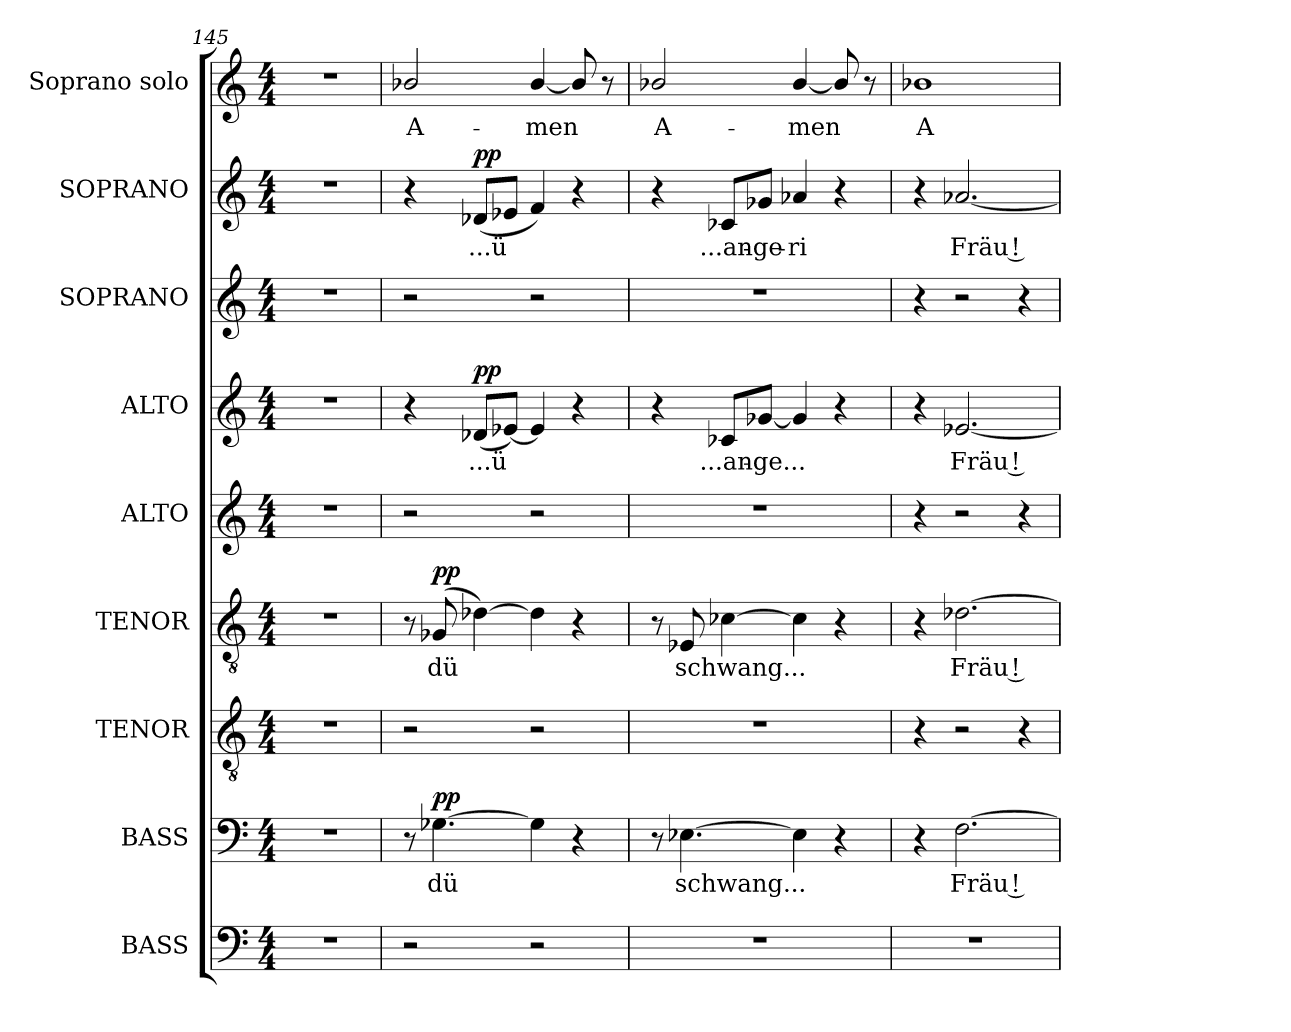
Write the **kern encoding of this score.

**kern	**kern	**text	**dynam	**kern	**kern	**text	**dynam	**kern	**kern	**text	**dynam	**kern	**kern	**text	**dynam	**kern	**text
*part9	*part8	*part8	*part8	*part7	*part6	*part6	*part6	*part5	*part4	*part4	*part4	*part3	*part2	*part2	*part2	*part1	*part1
*staff9	*staff8	*staff8	*staff8	*staff7	*staff6	*staff6	*staff6	*staff5	*staff4	*staff4	*staff4	*staff3	*staff2	*staff2	*staff2	*staff1	*staff1
*I"BASS	*I"BASS	*	*	*I"TENOR	*I"TENOR	*	*	*I"ALTO	*I"ALTO	*	*	*I"SOPRANO	*I"SOPRANO	*	*	*I"Soprano solo	*
*I'B.	*I'B.	*	*	*I'T.	*I'T.	*	*	*I'A.	*I'A.	*	*	*I'S.	*I'S.	*	*	*I'S.	*
*clefF4	*clefF4	*	*	*clefGv2	*clefGv2	*	*	*clefG2	*clefG2	*	*	*clefG2	*clefG2	*	*	*clefG2	*
*	*	*	*	*ITrd7c12	*ITrd7c12	*	*	*	*	*	*	*	*	*	*	*	*
*k[]	*k[]	*	*	*k[]	*k[]	*	*	*k[]	*k[]	*	*	*k[]	*k[]	*	*	*k[]	*
*M4/4	*M4/4	*	*	*M4/4	*M4/4	*	*	*M4/4	*M4/4	*	*	*M4/4	*M4/4	*	*	*M4/4	*
=145	=145	=145	=145	=145	=145	=145	=145	=145	=145	=145	=145	=145	=145	=145	=145	=145	=145
1r	1r	.	.	1r	1r	.	.	1r	1r	.	.	1r	1r	.	.	1r	.
!!LO:LB:g=z
=146	=146	=146	=146	=146	=146	=146	=146	=146	=146	=146	=146	=146	=146	=146	=146	=146	=146
!	!	!	!	!	!	!	!	!	!	!	!	!	!	!	!	!	!LO:LY:b:color=#000000
2r	8r	.	.	2r	8r	.	.	2r	4r	.	.	2r	4r	.	.	2b-Xi/	A-
!	!	!LO:LY:b:color=#000000	!	!	!	!	!	!	!	!	!	!	!	!	!	!	!
!	!	!	!	!	!	!LO:LY:b:color=#000000	!	!	!	!	!	!	!	!	!	!	!
.	[>4.G-Xi\	dü	pp	.	(8GG-Xi/	dü	pp	.	.	.	.	.	.	.	.	.	.
!	!	!	!	!	!	!	!	!	!	!LO:LY:b:color=#000000	!	!	!	!	!	!	!
!	!	!	!	!	!	!	!	!	!	!	!	!	!	!LO:LY:b:color=#000000	!	!	!
.	.	.	.	.	[>4D-Xi\)	.	.	.	(8d-Xi/L	...ü	pp	.	(8d-Xi/L	...ü	pp	.	.
.	.	.	.	.	.	.	.	.	[<8e-Xi/J)	.	.	.	8e-Xi/J	.	.	.	.
!	!	!	!	!	!	!	!	!	!	!	!	!	!	!	!	!	!LO:LY:b:color=#000000
2r	4G-i\]	.	.	2r	4D-i\]	.	.	2r	4e-i/]	.	.	2r	4fi/)	.	.	[<4b-i/	-men
.	4r	.	.	.	4r	.	.	.	4r	.	.	.	4r	.	.	8b-i/]	.
.	.	.	.	.	.	.	.	.	.	.	.	.	.	.	.	8r	.
=147	=147	=147	=147	=147	=147	=147	=147	=147	=147	=147	=147	=147	=147	=147	=147	=147	=147
!	!	!	!	!	!	!	!	!	!	!	!	!	!	!	!	!	!LO:LY:b:color=#000000
1r	8r	.	.	1r	8r	.	.	1r	4r	.	.	1r	4r	.	.	2b-Xi/	A-
!	!	!LO:LY:b:color=#000000	!	!	!	!	!	!	!	!	!	!	!	!	!	!	!
!	!	!	!	!	!	!LO:LY:b:color=#000000	!	!	!	!	!	!	!	!	!	!	!
.	[>4.E-Xi\	schwang...	.	.	8EE-Xi/	schwang...	.	.	.	.	.	.	.	.	.	.	.
!	!	!	!	!	!	!	!	!	!	!LO:LY:b:color=#000000	!	!	!	!	!	!	!
!	!	!	!	!	!	!	!	!	!	!	!	!	!	!LO:LY:b:color=#000000	!	!	!
.	.	.	.	.	[>4C-Xi\	.	.	.	8c-Xi/L	...an-	.	.	8c-Xi/L	...an-	.	.	.
!	!	!	!	!	!	!	!	!	!	!LO:LY:b:color=#000000	!	!	!	!	!	!	!
!	!	!	!	!	!	!	!	!	!	!	!	!	!	!LO:LY:b:color=#000000	!	!	!
.	.	.	.	.	.	.	.	.	[<8g-Xi/J	-ge...	.	.	8g-Xi/J	-ge-	.	.	.
!	!	!	!	!	!	!	!	!	!	!	!	!	!	!LO:LY:b:color=#000000	!	!	!
!	!	!	!	!	!	!	!	!	!	!	!	!	!	!	!	!	!LO:LY:b:color=#000000
.	4E-i\]	.	.	.	4C-i\]	.	.	.	4g-i/]	.	.	.	4a-Xi/	-ri	.	[<4b-i/	-men
.	4r	.	.	.	4r	.	.	.	4r	.	.	.	4r	.	.	8b-i/]	.
.	.	.	.	.	.	.	.	.	.	.	.	.	.	.	.	8r	.
=148	=148	=148	=148	=148	=148	=148	=148	=148	=148	=148	=148	=148	=148	=148	=148	=148	=148
!	!	!	!	!	!	!	!	!	!	!	!	!	!	!	!	!	!LO:LY:b:color=#000000
1r	4r	.	.	4r	4r	.	.	4r	4r	.	.	4r	4r	.	.	1b-Xi	A-
!	!	!LO:LY:b:color=#000000	!	!	!	!	!	!	!	!	!	!	!	!	!	!	!
!	!	!	!	!	!	!LO:LY:b:color=#000000	!	!	!	!	!	!	!	!	!	!	!
!	!	!	!	!	!	!	!	!	!	!LO:LY:b:color=#000000	!	!	!	!	!	!	!
!	!	!	!	!	!	!	!	!	!	!	!	!	!	!LO:LY:b:color=#000000	!	!	!
.	[>2.Fi\	Fräu !	.	2r	[>2.D-Xi\	Fräu !	.	2r	[<2.e-Xi/	Fräu !	.	2r	[<2.a-Xi/	Fräu !	.	.	.
.	.	.	.	4r	.	.	.	4r	.	.	.	4r	.	.	.	.	.
=	=	=	=	=	=	=	=	=	=	=	=	=	=	=	=	=	=
*-	*-	*-	*-	*-	*-	*-	*-	*-	*-	*-	*-	*-	*-	*-	*-	*-	*-
